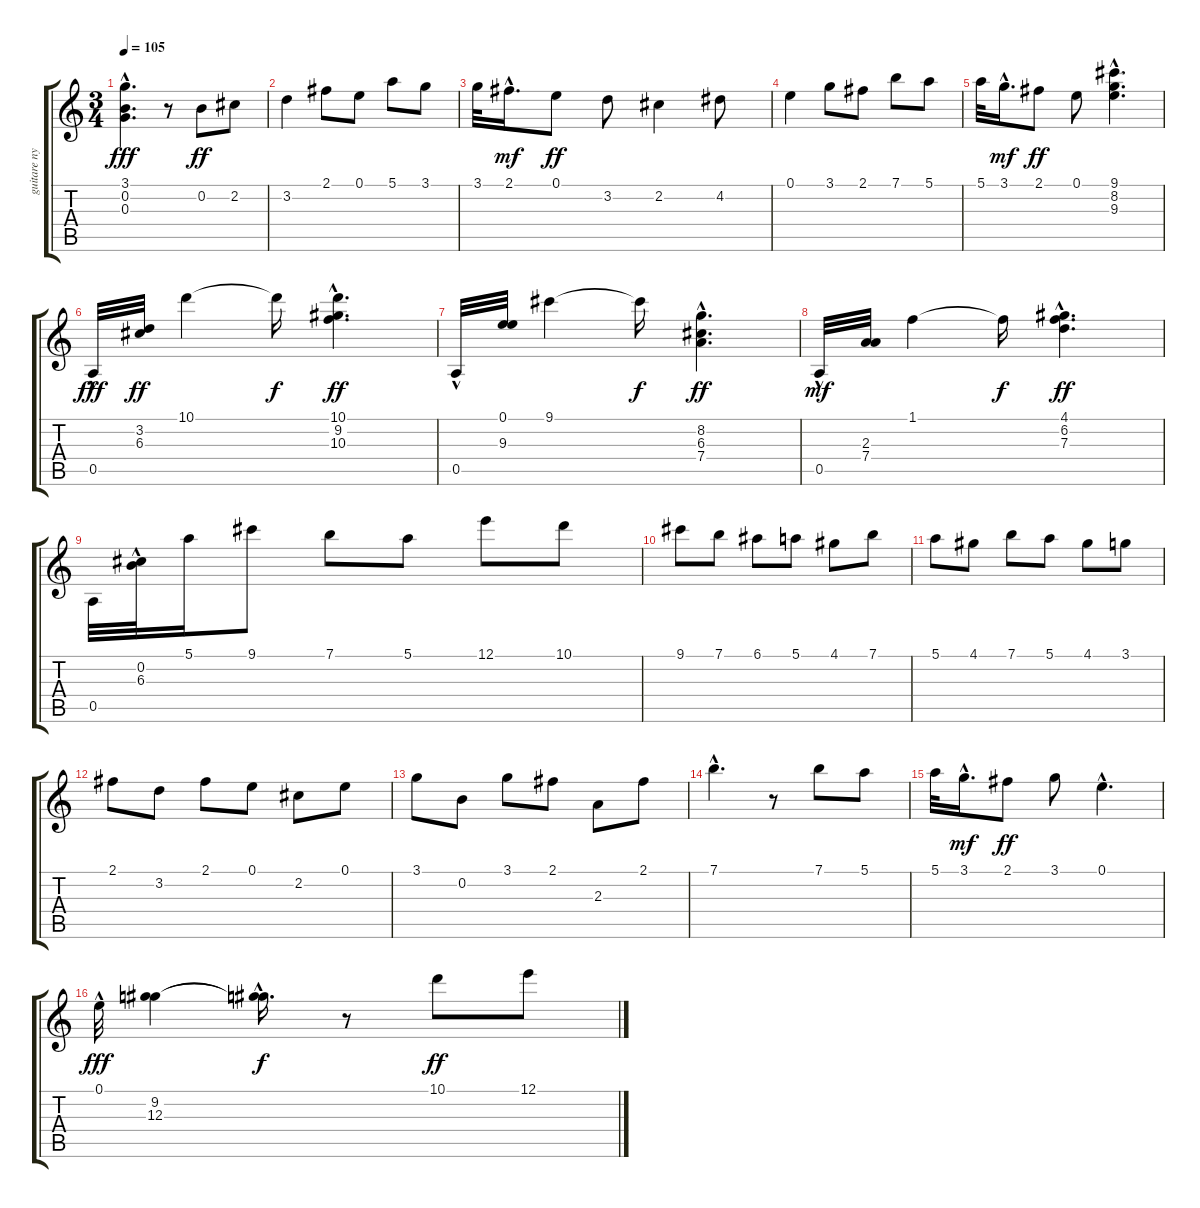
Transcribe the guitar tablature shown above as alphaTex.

\track ("guitare nylon" "guitare ny") {instrument acousticguitarnylon}
\staff {score tabs}
\tuning (E4 B3 G3 D3 A2 E2) {hide}
\ts (3 4)
\tempo 105
\clef g2
\ks c
(3.1{hac} 0.2{hac} 0.3{hac}).4{d dy fff} r.8 0.2.8{dy ff} 2.2.8 |
3.2.4 2.1.8 0.1.8 5.1.8 3.1.8 |
3.1.32 2.1{hac}.16{d dy mf} 0.1.8{dy ff} 3.2.8 2.2.4 4.2.8 |
0.1.4 3.1.8 2.1.8 7.1.8 5.1.8 |
5.1.32 3.1{hac}.16{d dy mf} 2.1.8{dy ff} 0.1.8 (9.1{hac} 8.2{hac} 9.3{hac}).4{d} |
0.5{hac}.32{dy fff} (3.2 6.3).32{dy ff} 10.1.4 10.1{t}.16{dy f} (10.1{hac} 9.2{hac} 10.3{hac}).4{d dy ff} |
0.5{hac}.32 (0.1 9.3).32 9.1.4 9.1{t}.16{dy f} (8.2{hac} 6.3{hac} 7.4{hac}).4{d dy ff} |
0.5{hac}.32{dy mf} (2.3 7.4).32 1.1.4 1.1{t}.16{dy f} (4.1{hac} 6.2{hac} 7.3{hac}).4{d dy ff} |
0.5.32 (0.2{hac} 6.3{hac}).32 5.1.16 9.1.8 7.1.8 5.1.8 12.1.8 10.1.8 |
9.1.8 7.1.8 6.1.8 5.1.8 4.1.8 7.1.8 |
5.1.8 4.1.8 7.1.8 5.1.8 4.1.8 3.1.8 |
2.1.8 3.2.8 2.1.8 0.1.8 2.2.8 0.1.8 |
3.1.8 0.2.8 3.1.8 2.1.8 2.3.8 2.1.8 |
7.1{hac}.4{d} r.8 7.1.8 5.1.8 |
5.1.32 3.1{hac}.16{d dy mf} 2.1.8{dy ff} 3.1.8 0.1{hac}.4{d} |
0.1{hac}.32{dy fff} (9.2 12.3).4 (9.2{hac t} 12.3{hac t}).16{d dy f} r.8 10.1.8{dy ff} 12.1.8
